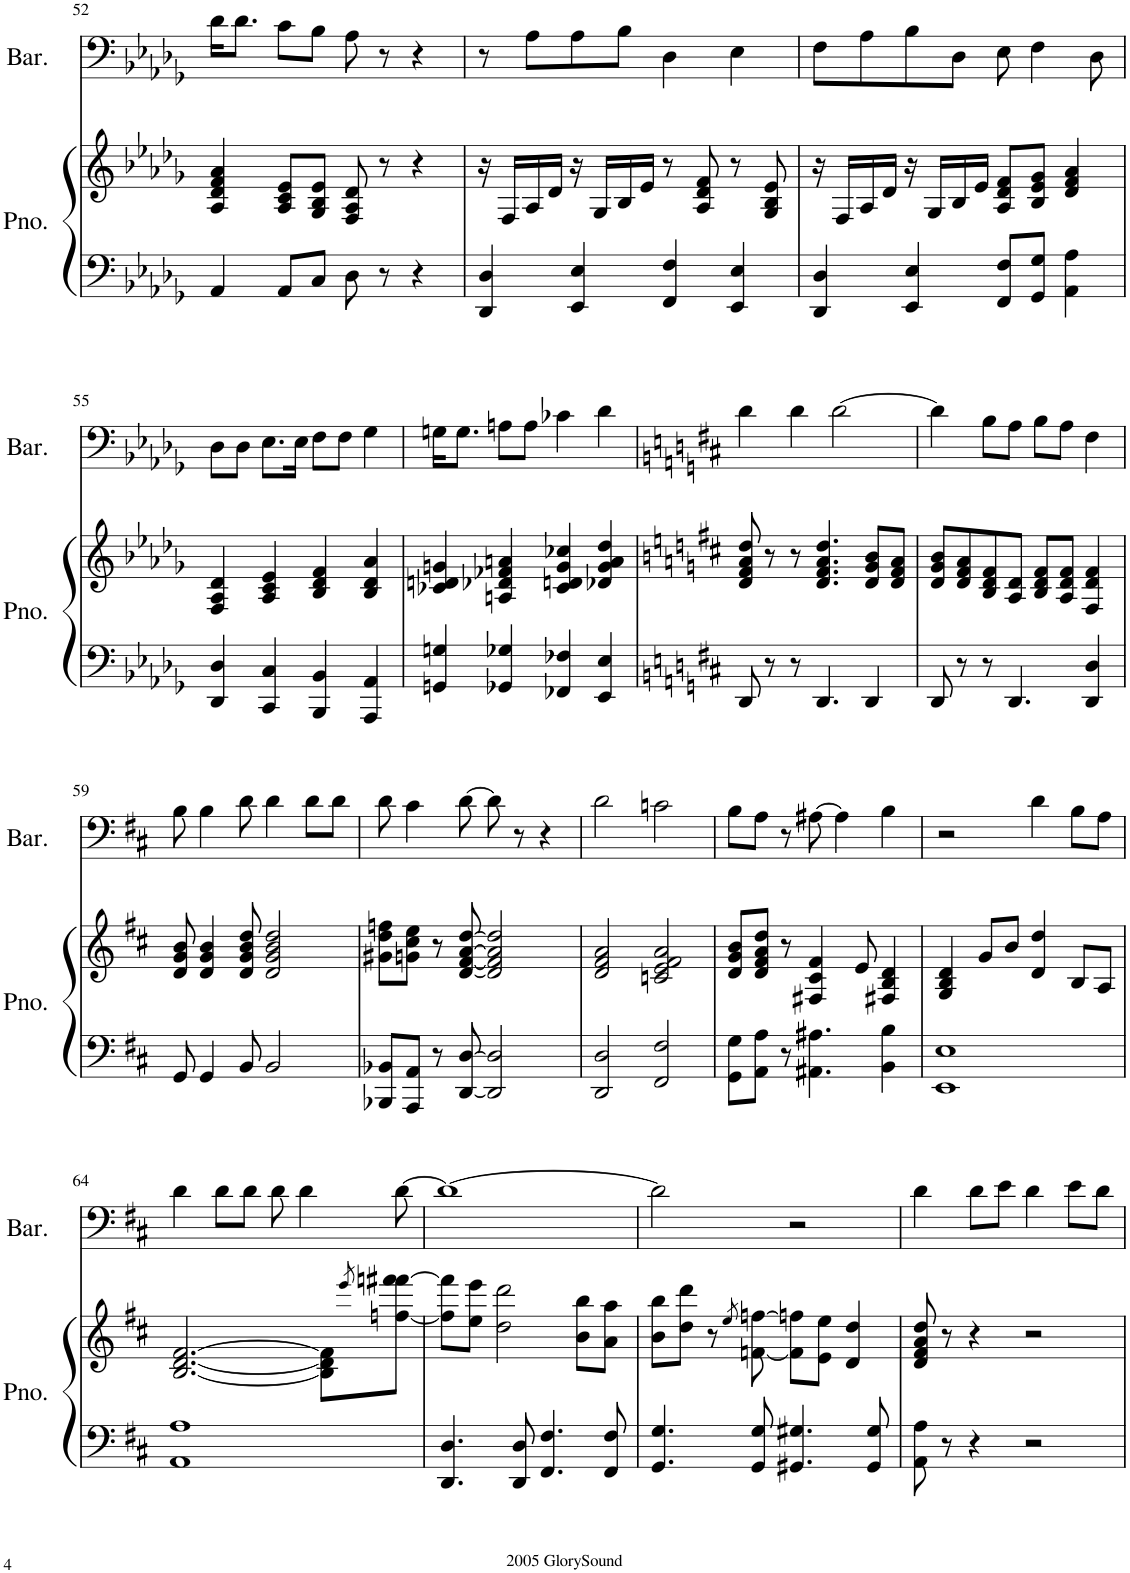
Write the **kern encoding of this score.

**kern	**kern	**kern
*part2	*part2	*part1
*staff3	*staff2	*staff1
*I"Piano	*	*I"Baritone
*I'Pno.	*	*I'Bar.
!!LO:PB:g=z
*clefF4	*clefG2	*clefF4
*k[b-e-a-d-g-]	*k[b-e-a-d-g-]	*k[b-e-a-d-g-]
*M4/4	*M4/4	*M4/4
=52	=52	=52
4AA-/	4A-/ 4d-/ 4f/ 4a-/	16d-\KL
.	.	8.d-\J
8AA-/L	8A-/ 8c/ 8e-/L	8c\L
8C/J	8G-/ 8B-/ 8e-/J	8B-\J
8D-\	8F/ 8A-/ 8d-/	8A-\
8r	8r	8r
4r	4r	4r
=53	=53	=53
4DD-/ 4D-/	16r	8r
.	16F/LL	.
.	16A-/	8A-\L
.	16d-/JJ	.
4EE-/ 4E-/	16r	8A-\
.	16G-/LL	.
.	16B-/	8B-\J
.	16e-/JJ	.
4FF/ 4F/	8r	4D-\
.	8A-/ 8d-/ 8f/	.
4EE-/ 4E-/	8r	4E-\
.	8G-/ 8B-/ 8e-/	.
=54	=54	=54
4DD-/ 4D-/	16r	8F\L
.	16F/LL	.
.	16A-/	8A-\
.	16d-/JJ	.
4EE-/ 4E-/	16r	8B-\
.	16G-/LL	.
.	16B-/	8D-\J
.	16e-/JJ	.
8FF/ 8F/L	8A-/ 8d-/ 8f/L	8E-\
8GG-/ 8G-/J	8B-/ 8e-/ 8g-/J	4F\
4AA-\ 4A-\	4d-/ 4f/ 4a-/	.
.	.	8D-\
!!LO:LB:g=z
=55	=55	=55
4DD-/ 4D-/	4F/ 4A-/ 4d-/	8D-\L
.	.	8D-\J
4CC/ 4C/	4A-/ 4c/ 4e-/	8.E-\L
.	.	16E-\Jk
4BBB-/ 4BB-/	4B-/ 4d-/ 4f/	8F\L
.	.	8F\J
4AAA-/ 4AA-/	4B-/ 4d-/ 4a-/	4G-\
=56	=56	=56
4GGn/ 4Gn/	4c-X/ 4dn/ 4gn/	16Gn\KL
.	.	8.G\J
4GG-X/ 4G-X/	4An/ 4d-X/ 4f-X/ 4an/	8An\L
.	.	8A\J
4FF-X/ 4F-X/	4c-/ 4dn/ 4g/ 4cc-X/	4c-X\
4EE-/ 4E-/	4d-X/ 4g/ 4a/ 4dd-/	4d-\
=57	=57	=57
*k[f#c#]	*k[f#c#]	*k[f#c#]
8DD/	8d/ 8f#/ 8a/ 8dd/	4d\
8r	8r	.
8r	8r	4d\
4.DD/	4.d/ 4.f#/ 4.a/ 4.dd/	.
.	.	[2d\
4DD/	8d/ 8g/ 8b/L	.
.	8d/ 8f#/ 8a/J	.
=58	=58	=58
8DD/	8d/ 8g/ 8b/L	4d\]
8r	8d/ 8f#/ 8a/	.
8r	8B/ 8d/ 8f#/	8B\L
4.DD/	8A/ 8d/J	8A\J
.	8B/ 8d/ 8f#/L	8B\L
.	8A/ 8d/ 8f#/J	8A\J
4DD/ 4D/	4F#/ 4d/ 4f#/	4F#\
!!LO:LB:g=z
=59	=59	=59
8GG/	8d/ 8g/ 8b/	8B\
4GG/	4d/ 4g/ 4b/	4B\
8BB/	8d/ 8g/ 8b/ 8dd/	8d\
2BB/	2d/ 2g/ 2b/ 2dd/	4d\
.	.	8d\L
.	.	8d\J
=60	=60	=60
8BBB-X/ 8BB-X/L	8g#X\ 8dd\ 8ffn\L	8d\
8AAA/ 8AA/J	8gn\ 8cc#\ 8ee\J	4c#\
8r	8r	.
[8DD/ [8D/	[8d/ [8f#/ [8a/ [8dd/	[8d\
2DD/] 2D/]	2d/] 2f#/] 2a/] 2dd/]	8d\]
.	.	8r
.	.	4r
=61	=61	=61
2DD/ 2D/	2d/ 2f#/ 2a/	2d\
2FF#/ 2F#/	2cn/ 2e/ 2f#/ 2a/	2cn\
=62	=62	=62
8GG\ 8G\L	8d/ 8g/ 8b/L	8B\L
8AA\ 8A\J	8d/ 8f#/ 8a/ 8dd/J	8A\J
8r	8r	8r
4.AA#X\ 4.A#X\	4F#X/ 4c#/ 4f#/	[8A#X\
.	.	4A#\]
.	8e/	.
4BB\ 4B\	4F#X/ 4B/ 4d/	4B\
=63	=63	=63
1EE 1E	4G/ 4B/ 4d/	2r
.	8g/L	.
.	8b/J	.
.	4d/ 4dd/	4d\
.	8B/L	8B\L
.	8A/J	8A\J
!!LO:LB:g=z
=64	=64	=64
1AA 1A	[2.B/ [2.d/ [2.f#/	4d\
.	.	8d\L
.	.	8d\J
.	.	8d\
.	.	4d\
.	8B\] 8d\] 8f#\]L	.
.	8qeee/	.
.	[8ffn\ 8fffn\ [8fff#X\J	[8d\
=65	=65	=65
4.DD/ 4.D/	8ff\] 8fff#\]L	1d_
.	8ee\ 8eee\J	.
.	2dd\ 2ddd\	.
8DD/ 8D/	.	.
4.FF#/ 4.F#/	.	.
.	8b\ 8bb\L	.
8FF#/ 8F#/	8a\ 8aa\J	.
=66	=66	=66
4.GG/ 4.G/	8b\ 8bb\L	2d\]
.	8dd\ 8ddd\J	.
.	8r	.
.	8qee/	.
8GG/ 8G/	[8fn\ [8ffn\	.
4.GG#X/ 4.G#X/	8f\] 8ffn\]L	2r
.	8e\ 8ee\J	.
.	4d/ 4dd/	.
8GG#/ 8G#/	.	.
=67	=67	=67
8AA\ 8A\	8d/ 8f#/ 8a/ 8dd/	4d\
8r	8r	.
4r	4r	8d\L
.	.	8e\J
2r	2r	4d\
.	.	8e\L
.	.	8d\J
=	=	=
*-	*-	*-
